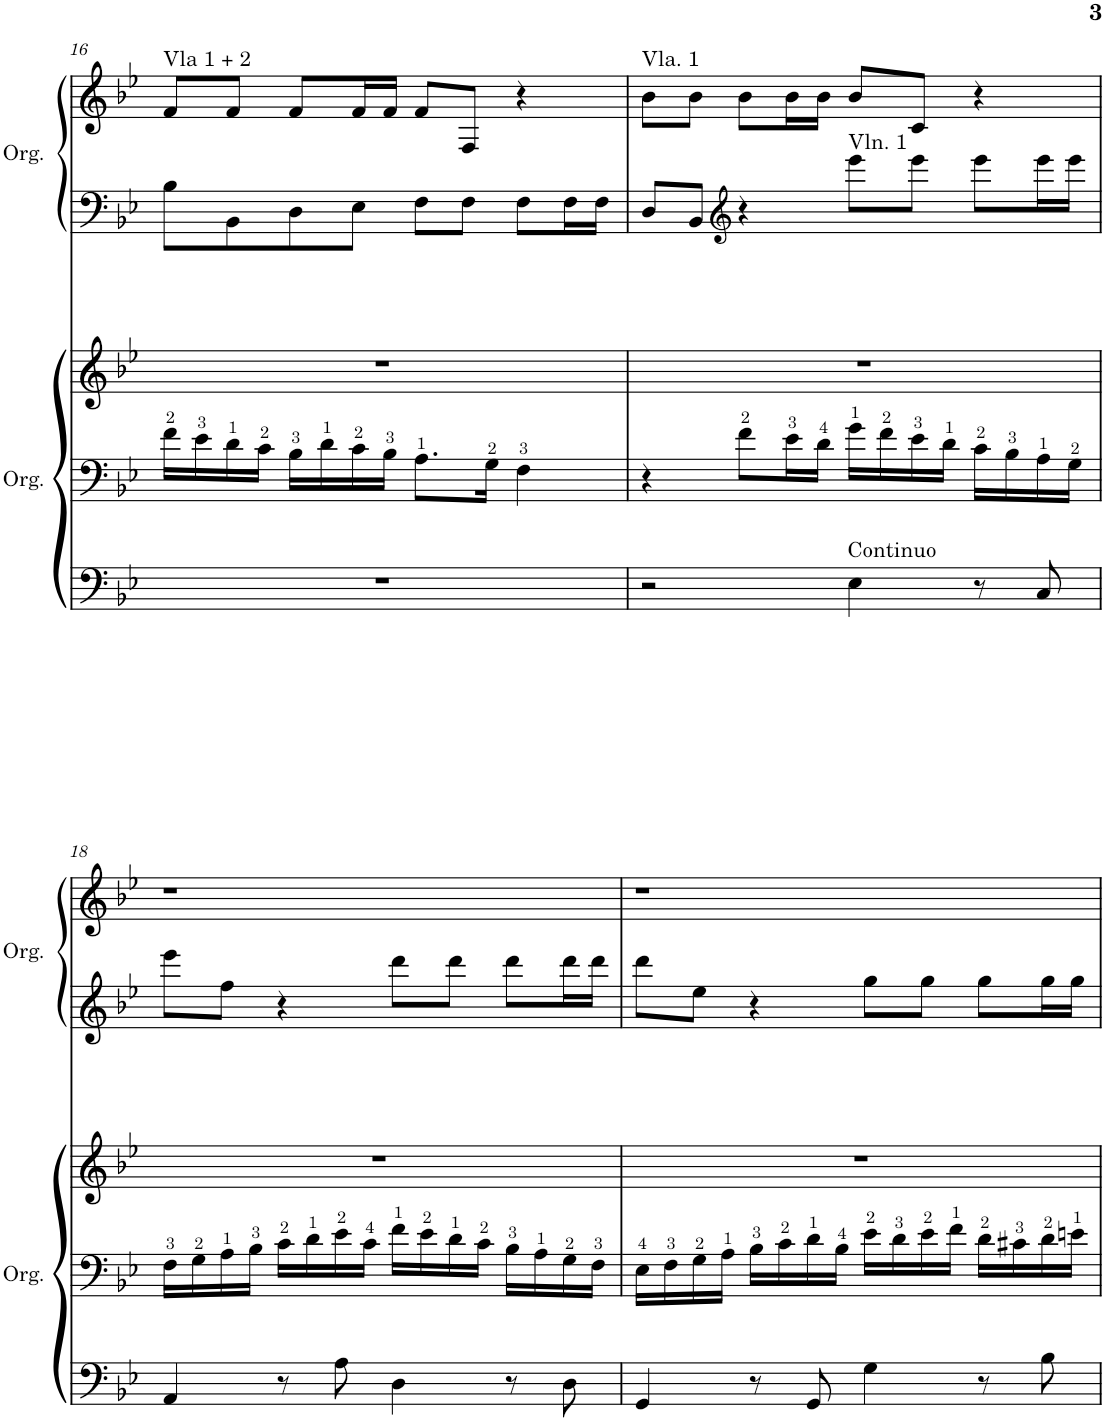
**kern	**kern	**kern	**kern	**kern
*part2	*part2	*part2	*part1	*part1
*staff5	*staff4	*staff3	*staff2	*staff1
*I"Organ	*	*	*I"Organ	*
*I'Org.	*	*	*I'Org.	*
!!LO:PB:g=z
*clefF4	*clefF4	*clefG2	*clefF4	*clefG2
*k[b-e-]	*k[b-e-]	*k[b-e-]	*k[b-e-]	*k[b-e-]
*M4/4	*M4/4	*M4/4	*M4/4	*M4/4
=16	=16	=16	=16	=16
!	!	!	!	!LO:TX:a:t=Vla 1 + 2
1r	16f\LL	1r	8B-\L	8f/L
.	16e-\	.	.	.
.	16d\	.	8BB-\	8f/J
.	16c\JJ	.	.	.
.	16B-\LL	.	8D\	8f/L
.	16d\	.	.	.
.	16c\	.	8E-\J	16f/L
.	16B-\JJ	.	.	16f/JJ
.	8.A\L	.	8F\L	8f/L
.	.	.	8F\J	8F/J
.	16G\Jk	.	.	.
.	4F\	.	8F\L	4r
.	.	.	16F\L	.
.	.	.	16F\JJ	.
=17	=17	=17	=17	=17
!	!	!	!	!LO:TX:a:t=Vla. 1
2r	4r	1r	8D/L	8b-\L
.	.	.	8BB-/J	8b-\J
*	*	*	*clefG2	*
.	8f\L	.	4r	8b-\L
.	16e-\L	.	.	16b-\L
.	16d\JJ	.	.	16b-\JJ
!	!	!	!LO:TX:a:t=Vln. 1	!
!LO:TX:a:t=Continuo	!	!	!	!
4E-\	16g\LL	.	8eee-\L	8b-/L
.	16f\	.	.	.
.	16e-\	.	8eee-\J	8c/J
.	16d\JJ	.	.	.
8r	16c\LL	.	8eee-\L	4r
.	16B-\	.	.	.
8C/	16A\	.	16eee-\L	.
.	16G\JJ	.	16eee-\JJ	.
!!LO:LB:g=z
=18	=18	=18	=18	=18
4AA/	16F\LL	1r	8eee-\L	1r
.	16G\	.	.	.
.	16A\	.	8ff\J	.
.	16B-\JJ	.	.	.
8r	16c\LL	.	4r	.
.	16d\	.	.	.
8A\	16e-\	.	.	.
.	16c\JJ	.	.	.
4D\	16f\LL	.	8ddd\L	.
.	16e-\	.	.	.
.	16d\	.	8ddd\J	.
.	16c\JJ	.	.	.
8r	16B-\LL	.	8ddd\L	.
.	16A\	.	.	.
8D\	16G\	.	16ddd\L	.
.	16F\JJ	.	16ddd\JJ	.
=19	=19	=19	=19	=19
4GG/	16E-\LL	1r	8ddd\L	1r
.	16F\	.	.	.
.	16G\	.	8ee-\J	.
.	16A\JJ	.	.	.
8r	16B-\LL	.	4r	.
.	16c\	.	.	.
8GG/	16d\	.	.	.
.	16B-\JJ	.	.	.
4G\	16e-\LL	.	8gg\L	.
.	16d\	.	.	.
.	16e-\	.	8gg\J	.
.	16f\JJ	.	.	.
8r	16d\LL	.	8gg\L	.
.	16c#X\	.	.	.
8B-\	16d\	.	16gg\L	.
.	16en\JJ	.	16gg\JJ	.
=	=	=	=	=
*-	*-	*-	*-	*-
